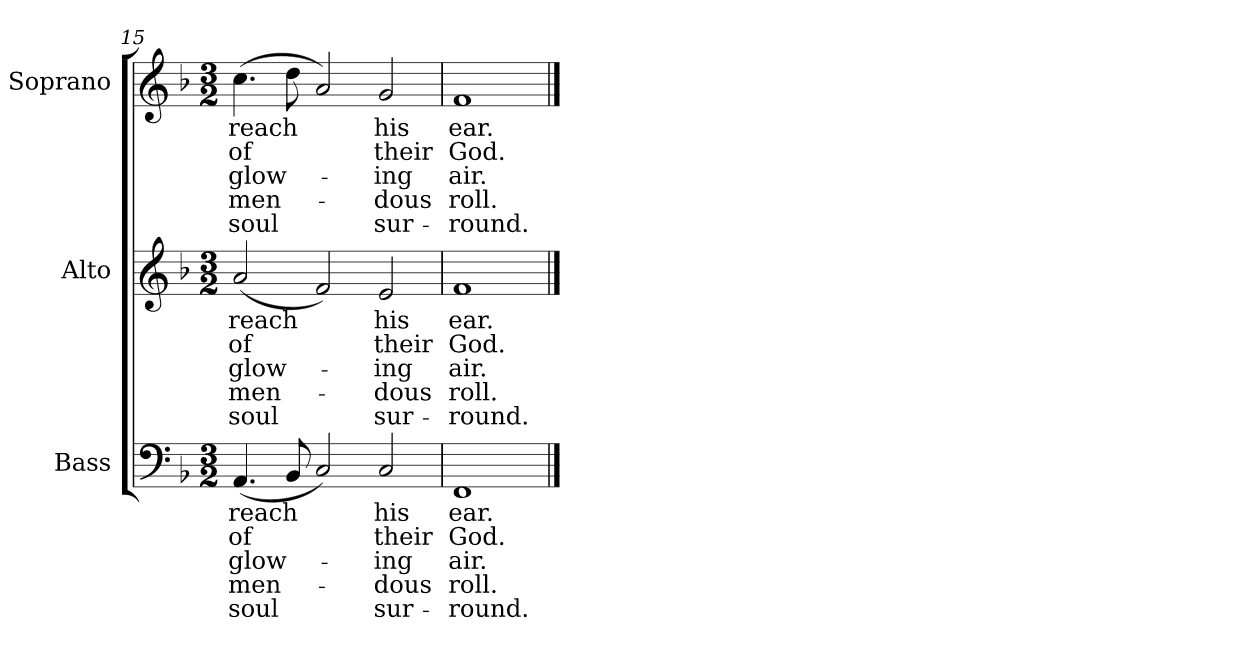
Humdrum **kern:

**kern	**text	**text	**text	**text	**text	**kern	**text	**text	**text	**text	**text	**kern	**text	**text	**text	**text	**text
*part3	*part3	*part3	*part3	*part3	*part3	*part2	*part2	*part2	*part2	*part2	*part2	*part1	*part1	*part1	*part1	*part1	*part1
*staff3	*staff3	*staff3	*staff3	*staff3	*staff3	*staff2	*staff2	*staff2	*staff2	*staff2	*staff2	*staff1	*staff1	*staff1	*staff1	*staff1	*staff1
*I"Bass	*	*	*	*	*	*I"Alto	*	*	*	*	*	*I"Soprano	*	*	*	*	*
*I'B.	*	*	*	*	*	*I'A.	*	*	*	*	*	*I'S.	*	*	*	*	*
*clefF4	*	*	*	*	*	*clefG2	*	*	*	*	*	*clefG2	*	*	*	*	*
*k[b-]	*	*	*	*	*	*k[b-]	*	*	*	*	*	*k[b-]	*	*	*	*	*
*F:	*	*	*	*	*	*F:	*	*	*	*	*	*F:	*	*	*	*	*
*M3/2	*	*	*	*	*	*M3/2	*	*	*	*	*	*M3/2	*	*	*	*	*
=15	=15	=15	=15	=15	=15	=15	=15	=15	=15	=15	=15	=15	=15	=15	=15	=15	=15
!	!LO:LY:b:color=#000000	!LO:LY:b:color=#000000	!LO:LY:b:color=#000000	!LO:LY:b:color=#000000	!LO:LY:b:color=#000000	!	!	!	!	!	!	!	!	!	!	!	!
!	!	!	!	!	!	!	!LO:LY:b:color=#000000	!LO:LY:b:color=#000000	!LO:LY:b:color=#000000	!LO:LY:b:color=#000000	!LO:LY:b:color=#000000	!	!	!	!	!	!
!	!	!	!	!	!	!	!	!	!	!	!	!	!LO:LY:b:color=#000000	!LO:LY:b:color=#000000	!LO:LY:b:color=#000000	!LO:LY:b:color=#000000	!LO:LY:b:color=#000000
(4.AAi/	reach	of	glow-	-men-	-soul	(2ai/	reach	of	glow-	-men-	-soul	(4.cci\	reach	of	glow-	-men-	-soul
8BB-i/	.	.	.	.	.	.	.	.	.	.	.	8ddi\	.	.	.	.	.
2Ci/)	.	.	.	.	.	2fi/)	.	.	.	.	.	2ai/)	.	.	.	.	.
!	!LO:LY:b:color=#000000	!LO:LY:b:color=#000000	!LO:LY:b:color=#000000	!LO:LY:b:color=#000000	!LO:LY:b:color=#000000	!	!	!	!	!	!	!	!	!	!	!	!
!	!	!	!	!	!	!	!LO:LY:b:color=#000000	!LO:LY:b:color=#000000	!LO:LY:b:color=#000000	!LO:LY:b:color=#000000	!LO:LY:b:color=#000000	!	!	!	!	!	!
!	!	!	!	!	!	!	!	!	!	!	!	!	!LO:LY:b:color=#000000	!LO:LY:b:color=#000000	!LO:LY:b:color=#000000	!LO:LY:b:color=#000000	!LO:LY:b:color=#000000
2Ci/	his	their	ing	dous	sur-	2ei/	his	their	ing	dous	sur-	2gi/	his	their	ing	dous	sur-
=16	=16	=16	=16	=16	=16	=16	=16	=16	=16	=16	=16	=16	=16	=16	=16	=16	=16
!	!LO:LY:b:color=#000000	!LO:LY:b:color=#000000	!LO:LY:b:color=#000000	!LO:LY:b:color=#000000	!LO:LY:b:color=#000000	!	!	!	!	!	!	!	!	!	!	!	!
!	!	!	!	!	!	!	!LO:LY:b:color=#000000	!LO:LY:b:color=#000000	!LO:LY:b:color=#000000	!LO:LY:b:color=#000000	!LO:LY:b:color=#000000	!	!	!	!	!	!
!	!	!	!	!	!	!	!	!	!	!	!	!	!LO:LY:b:color=#000000	!LO:LY:b:color=#000000	!LO:LY:b:color=#000000	!LO:LY:b:color=#000000	!LO:LY:b:color=#000000
1FFi	ear.	God.	-air.	roll.	round.	1fi	ear.	God.	-air.	roll.	round.	1fi	ear.	God.	-air.	roll.	round.
==	==	==	==	==	==	==	==	==	==	==	==	==	==	==	==	==	==
*-	*-	*-	*-	*-	*-	*-	*-	*-	*-	*-	*-	*-	*-	*-	*-	*-	*-
